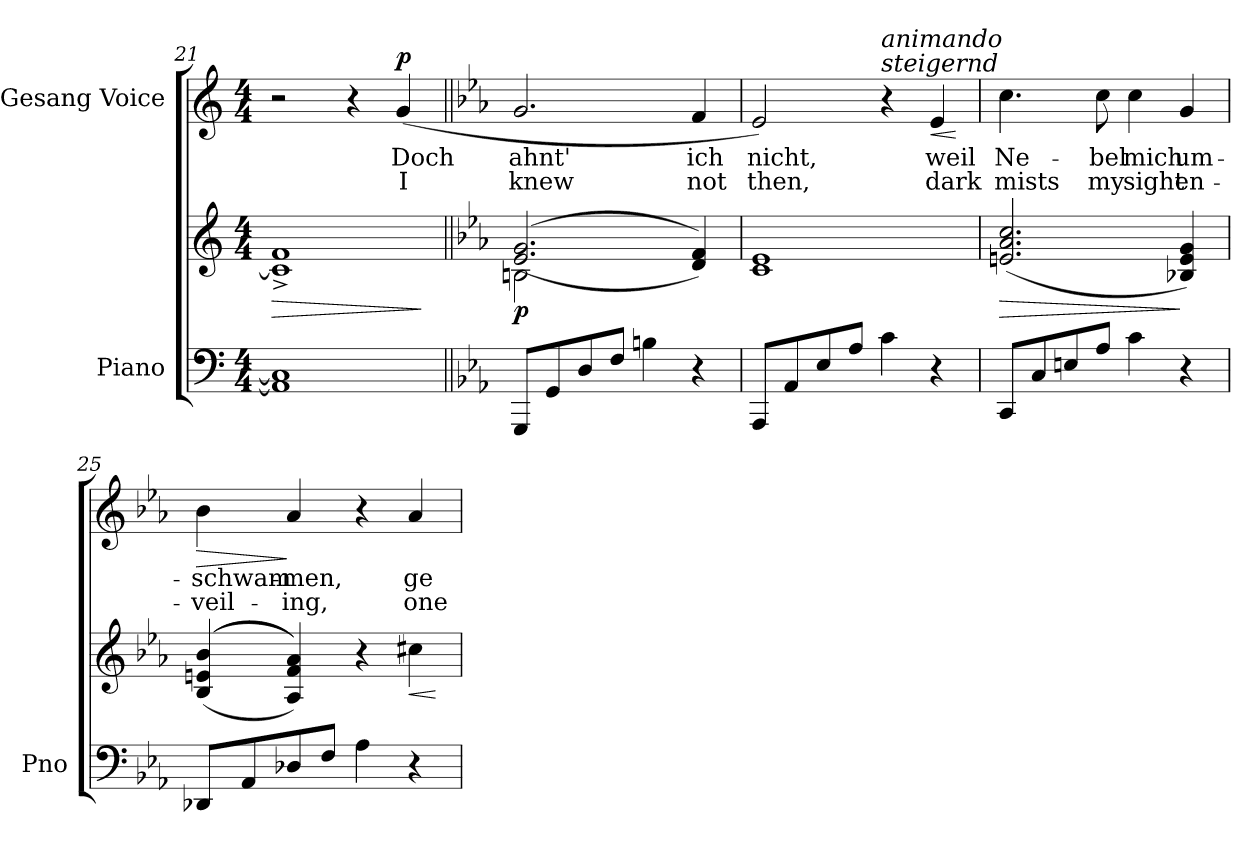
**kern	**kern	**dynam	**kern	**text	**text	**dynam
*part2	*part2	*part2	*part1	*part1	*part1	*part1
*staff3	*staff2	*staff2/3	*staff1	*staff1	*staff1	*staff1
*I"Piano	*	*	*I"Gesang Voice	*	*	*
*I'Pno	*	*	*	*	*	*
*clefF4	*clefG2	*	*clefG2	*	*	*
*k[]	*k[]	*	*k[]	*	*	*
*M4/4	*M4/4	*	*M4/4	*	*	*
=21	=21	=21	=21	=21	=21	=21
!	!	!LO:HP:b	!	!	!	!
1AA-] 1C]	1c]^ 1f^	>	2r	.	.	.
.	.	.	4r	.	.	.
!	!	!	!	!LO:LY:b	!LO:LY:b	!LO:DY:a
.	.	.	(>4g/	Doch	I	p
.	.	]	.	.	.	.
!!LO:LB:g=z
=22||	=22||	=22||	=22||	=22||	=22||	=22||
*k[b-e-a-]	*k[b-e-a-]	*	*k[b-e-a-]	*	*	*
*	*^	*	*	*	*	*
!	!	!	!LO:DY:b	!	!LO:LY:b	!LO:LY:b	!
8GGG/L	(>(>2.e-/ 2.g/	2Bn\	p	2.g/	ahnt'	knew	.
8GG/	.	.	.	.	.	.	.
8D/	.	.	.	.	.	.	.
8F/J	.	.	.	.	.	.	.
4Bn\	.	2rgyy	.	.	.	.	.
!	!	!	!	!	!LO:LY:b	!LO:LY:b	!
4r	4d/ 4f/))	.	.	4f/	ich	not	.
*	*v	*v	*	*	*	*	*
=23	=23	=23	=23	=23	=23	=23
!	!	!	!	!LO:LY:b	!LO:LY:b	!
8AAA-/L	1c 1e-	.	2e-/)	nicht,	then,	.
8AA-/	.	.	.	.	.	.
8E-/	.	.	.	.	.	.
8A-/J	.	.	.	.	.	.
!	!	!	!LO:TX:a:i:t=steigernd	!	!	!
!	!	!	!LO:TX:a:i:t=animando	!	!	!
4c\	.	.	4r	.	.	.
!	!	!	!	!LO:LY:b	!LO:LY:b	!LO:HP:b
4r	.	.	4e-/	weil	dark	<
.	.	.	.	.	.	[
=24	=24	=24	=24	=24	=24	=24
!	!	!LO:HP:b	!	!LO:LY:b	!LO:LY:b	!
8CC/L	(>2.en/ 2.a-/ 2.cc/	>	4.cc\	Ne-	mists	.
8C/	.	.	.	.	.	.
8En/	.	.	.	.	.	.
!	!	!	!	!LO:LY:b	!LO:LY:b	!
8A-/J	.	.	8cc\	-bel	my	.
!	!	!	!	!LO:LY:b	!LO:LY:b	!
4c\	.	.	4cc\	mich	sight	.
!	!	!	!	!LO:LY:b	!LO:LY:b	!
4r	4B-X/ 4e/ 4g/)	]	4g/	um-	en-	.
=25	=25	=25	=25	=25	=25	=25
!	!	!	!	!LO:LY:b	!LO:LY:b	!LO:HP:b
8DD-X/L	(>(>(<4B-/ 4en/ 4b-/	.	4b-\	-schwam-	-veil-	>
8AA-/	.	.	.	.	.	.
!	!	!	!	!LO:LY:b	!LO:LY:b	!
8D-X/	4A-/ 4f/ 4a-/)))	.	4a-/	-men,	-ing,	]
8F/J	.	.	.	.	.	.
4A-\	4r	.	4r	.	.	.
!	!	!LO:HP:b	!	!LO:LY:b	!LO:LY:b	!
4r	4cc#X\	<	4a-/	ge-	one	.
.	.	[	.	.	.	.
=	=	=	=	=	=	=
*-	*-	*-	*-	*-	*-	*-
